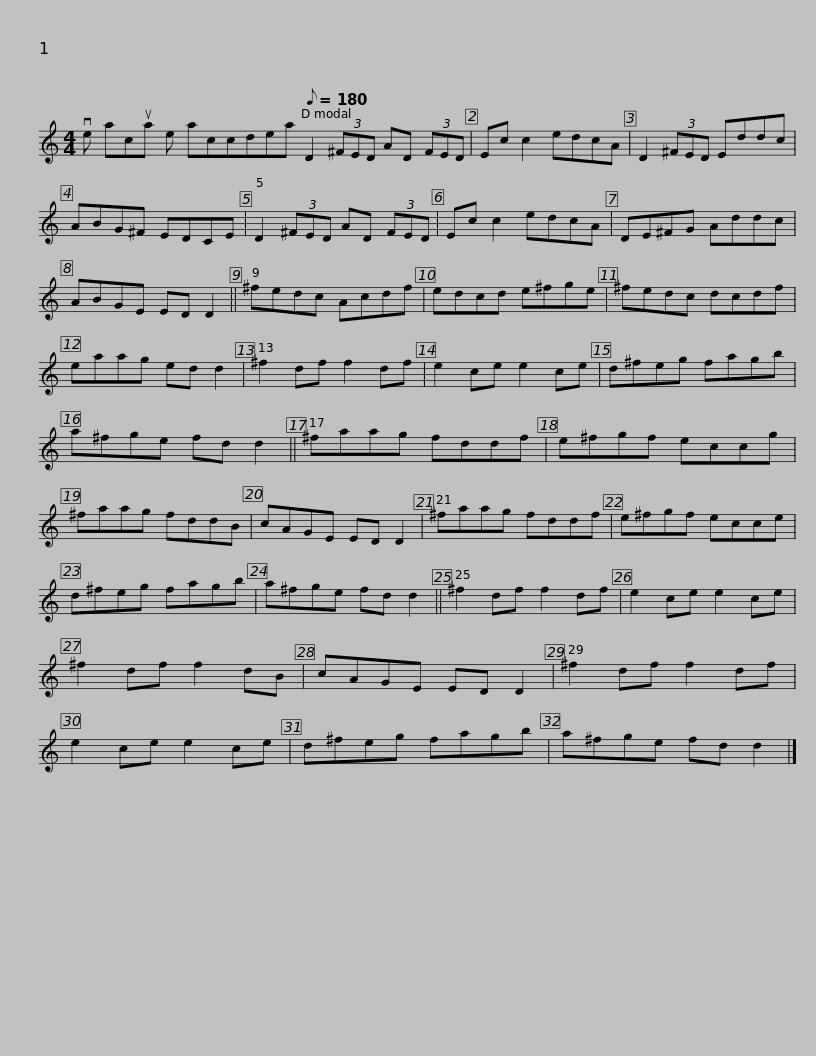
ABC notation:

X:1
L:1/8
M:4/4
I:linebreak $
K:C
V:1 treble
V:1
 ve acua e accdea[Q:1/8=180] D2 (3^FED AD (3FED |$ Ec c2 edcA | D2 (3^FED Eddc | ABG^F EDCE | D2 (3^FED AD (3FED | %5
 Ec c2 edcA |$ DE^FG Addc | ABGE ED D2 || ^fedc Acdf | edcd e^fge | %10
 ^fedc dcdf | eaag ed d2 |$ ^f2 df f2 df | e2 ce e2 ce | d^feg fagb | %15
 a^fge fd d2 || ^faag fddf | e^fgf eccg |$ ^faag fddB | cAGE ED D2 | %20
 ^faag fddf | e^fgf ecce | d^feg fagb |$ a^fge fd d2 || ^f2 df f2 df | %25
 e2 ce e2 ce | ^f2 df f2 dB | cAGE ED D2 | ^f2 df f2 df | e2 ce e2 ce |$ %30
 d^feg fagb | a^fge fd d2 |] %32
